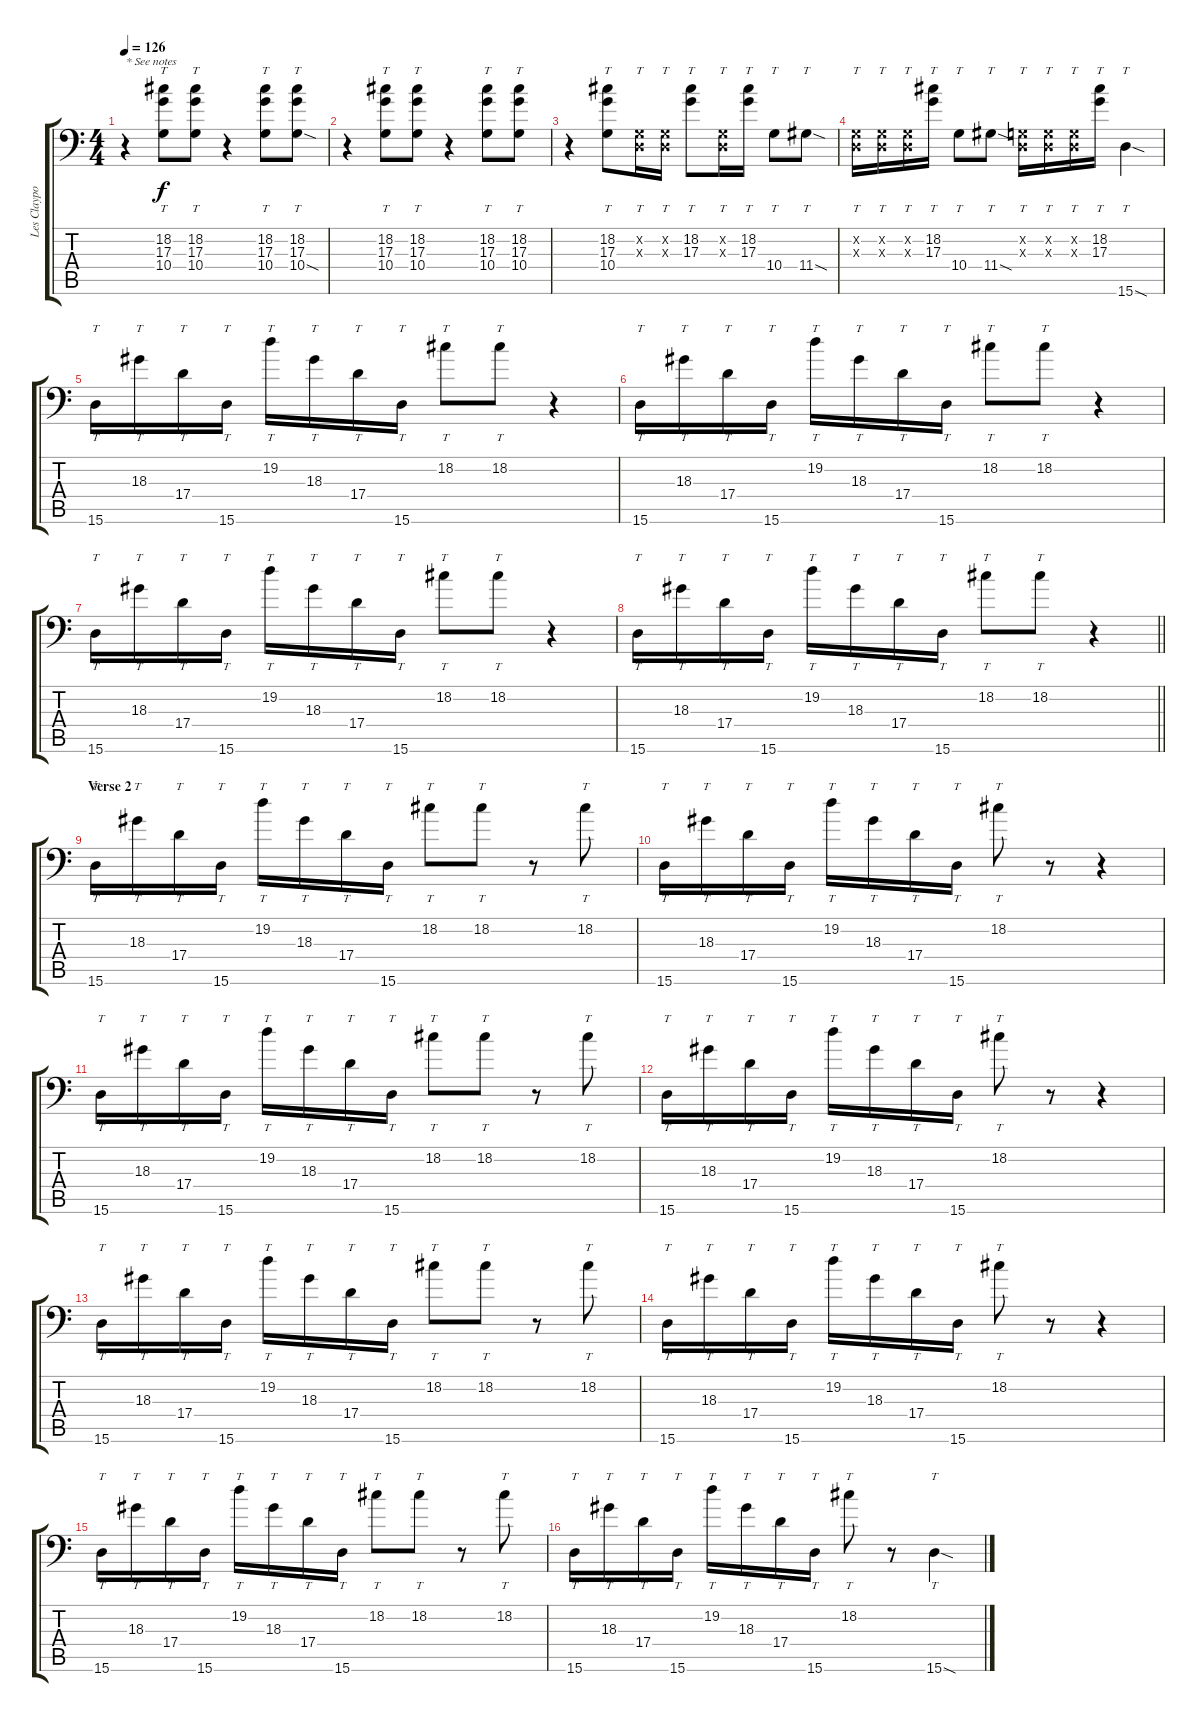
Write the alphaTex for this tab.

\track ("Les Claypool | Bass" "Les Claypo") {instrument slapbass1}
\staff {score tabs}
\tuning (C3 G2 D2 A1 E1 B0) {hide}
\ts (4 4)
\tempo 126
\clef f4
\ks c
r.4{txt "* See notes" dy f} (18.2 17.3 10.4).8{tt} (18.2 17.3 10.4).8{tt} r.4 (18.2 17.3 10.4).8{tt} (18.2 17.3 10.4{sod}).8{tt} |
r.4 (18.2 17.3 10.4).8{tt} (18.2 17.3 10.4).8{tt} r.4 (18.2 17.3 10.4).8{tt} (18.2 17.3 10.4).8{tt} |
r.4 (18.2 17.3 10.4).8{tt} (0.2{x} 0.3{x}).16{tt} (0.2{x} 0.3{x}).16{tt} (18.2 17.3).8{tt} (0.2{x} 0.3{x}).16{tt} (18.2 17.3).16{tt} 10.4.8{tt} 11.4{sod}.8{tt} |
(0.2{x} 0.3{x}).16{tt} (0.2{x} 0.3{x}).16{tt} (0.2{x} 0.3{x}).16{tt} (18.2 17.3).16{tt} 10.4.8{tt} 11.4{sod}.8{tt} (0.2{x} 0.3{x}).16{tt} (0.2{x} 0.3{x}).16{tt} (0.2{x} 0.3{x}).16{tt} (18.2 17.3).16{tt} 15.6{sod}.4{tt} |
15.6.16{tt} 18.3.16{tt} 17.4.16{tt} 15.6.16{tt} 19.2.16{tt} 18.3.16{tt} 17.4.16{tt} 15.6.16{tt} 18.2.8{tt} 18.2.8{tt} r.4 |
15.6.16{tt} 18.3.16{tt} 17.4.16{tt} 15.6.16{tt} 19.2.16{tt} 18.3.16{tt} 17.4.16{tt} 15.6.16{tt} 18.2.8{tt} 18.2.8{tt} r.4 |
15.6.16{tt} 18.3.16{tt} 17.4.16{tt} 15.6.16{tt} 19.2.16{tt} 18.3.16{tt} 17.4.16{tt} 15.6.16{tt} 18.2.8{tt} 18.2.8{tt} r.4 |
\barLineRight lightlight
15.6.16{tt} 18.3.16{tt} 17.4.16{tt} 15.6.16{tt} 19.2.16{tt} 18.3.16{tt} 17.4.16{tt} 15.6.16{tt} 18.2.8{tt} 18.2.8{tt} r.4 |
\section ("" "Verse 2")
15.6.16{tt} 18.3.16{tt} 17.4.16{tt} 15.6.16{tt} 19.2.16{tt} 18.3.16{tt} 17.4.16{tt} 15.6.16{tt} 18.2.8{tt} 18.2.8{tt} r.8 18.2.8{tt} |
15.6.16{tt} 18.3.16{tt} 17.4.16{tt} 15.6.16{tt} 19.2.16{tt} 18.3.16{tt} 17.4.16{tt} 15.6.16{tt} 18.2.8{tt} r.8 r.4 |
15.6.16{tt} 18.3.16{tt} 17.4.16{tt} 15.6.16{tt} 19.2.16{tt} 18.3.16{tt} 17.4.16{tt} 15.6.16{tt} 18.2.8{tt} 18.2.8{tt} r.8 18.2.8{tt} |
15.6.16{tt} 18.3.16{tt} 17.4.16{tt} 15.6.16{tt} 19.2.16{tt} 18.3.16{tt} 17.4.16{tt} 15.6.16{tt} 18.2.8{tt} r.8 r.4 |
15.6.16{tt} 18.3.16{tt} 17.4.16{tt} 15.6.16{tt} 19.2.16{tt} 18.3.16{tt} 17.4.16{tt} 15.6.16{tt} 18.2.8{tt} 18.2.8{tt} r.8 18.2.8{tt} |
15.6.16{tt} 18.3.16{tt} 17.4.16{tt} 15.6.16{tt} 19.2.16{tt} 18.3.16{tt} 17.4.16{tt} 15.6.16{tt} 18.2.8{tt} r.8 r.4 |
15.6.16{tt} 18.3.16{tt} 17.4.16{tt} 15.6.16{tt} 19.2.16{tt} 18.3.16{tt} 17.4.16{tt} 15.6.16{tt} 18.2.8{tt} 18.2.8{tt} r.8 18.2.8{tt} |
15.6.16{tt} 18.3.16{tt} 17.4.16{tt} 15.6.16{tt} 19.2.16{tt} 18.3.16{tt} 17.4.16{tt} 15.6.16{tt} 18.2.8{tt} r.8 15.6{sod}.4{tt}
